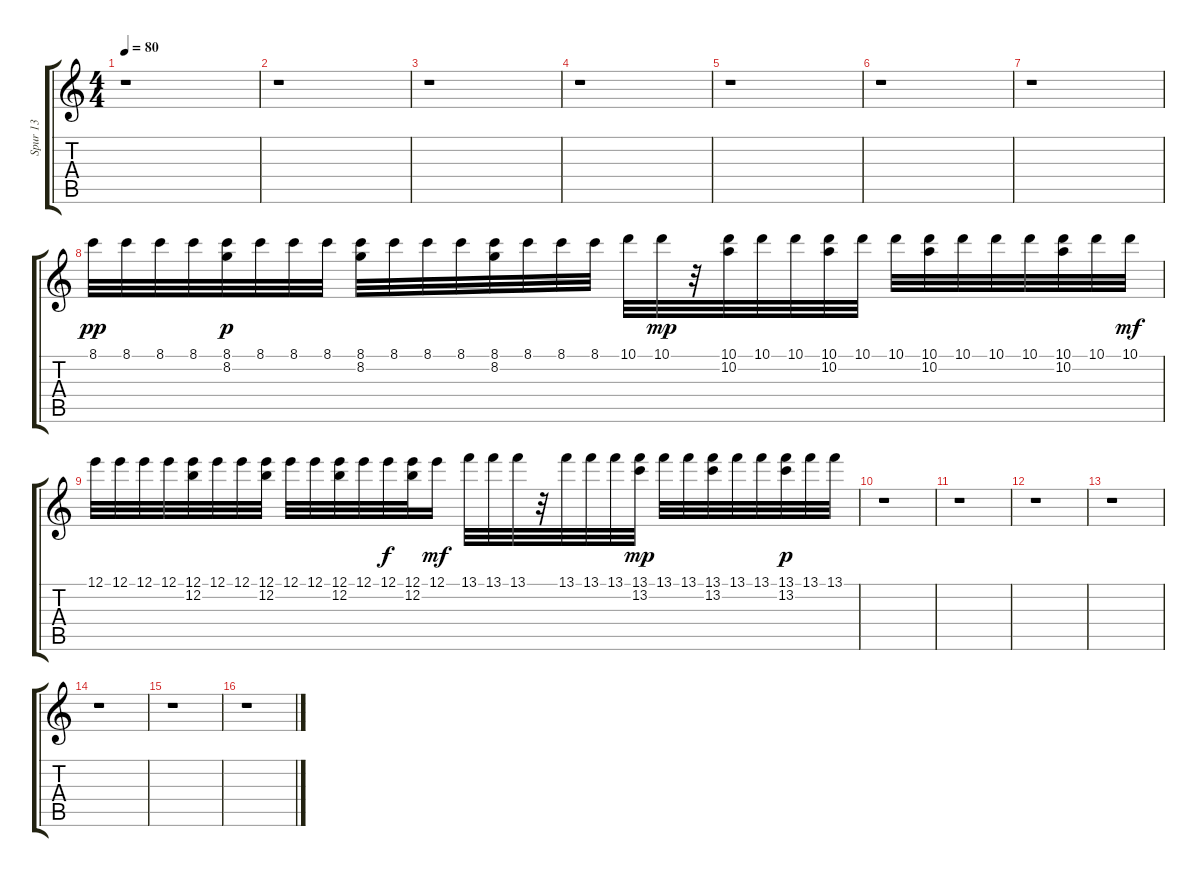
\track ("Spur 13" "Spur 13") {instrument acousticguitarnylon}
\staff {score tabs}
\tuning (E4 B3 G3 D3 A2 E2) {hide}
\ts (4 4)
\tempo 80
\clef g2
\ks c
r.1{dy p} |
r.1 |
r.1 |
r.1 |
r.1 |
r.1 |
r.1 |
8.1.32{dy pp} 8.1.32 8.1.32 8.1.32 (8.1 8.2).32{dy p} 8.1.32 8.1.32 8.1.32 (8.1 8.2).32 8.1.32 8.1.32 8.1.32 (8.1 8.2).32 8.1.32 8.1.32 8.1.32 10.1.32 10.1.32{dy mp} r.32 (10.1 10.2).32 10.1.32 10.1.32 (10.1 10.2).32 10.1.32 10.1.32 (10.1 10.2).32 10.1.32 10.1.32 10.1.32 (10.1 10.2).32 10.1.32 10.1.32{dy mf} |
12.1.32 12.1.32 12.1.32 12.1.32 (12.1 12.2).32 12.1.32 12.1.32 (12.1 12.2).32 12.1.32 12.1.32 (12.1 12.2).32 12.1.32 12.1.32{dy f} (12.1 12.2).32 12.1.16{dy mf} 13.1.32 13.1.32 13.1.32 r.32 13.1.32 13.1.32 13.1.32 (13.1 13.2).32{dy mp} 13.1.32 13.1.32 (13.1 13.2).32 13.1.32 13.1.32 (13.1 13.2).32{dy p} 13.1.32 13.1.32 |
r.1 |
r.1 |
r.1 |
r.1 |
r.1 |
r.1 |
r.1
